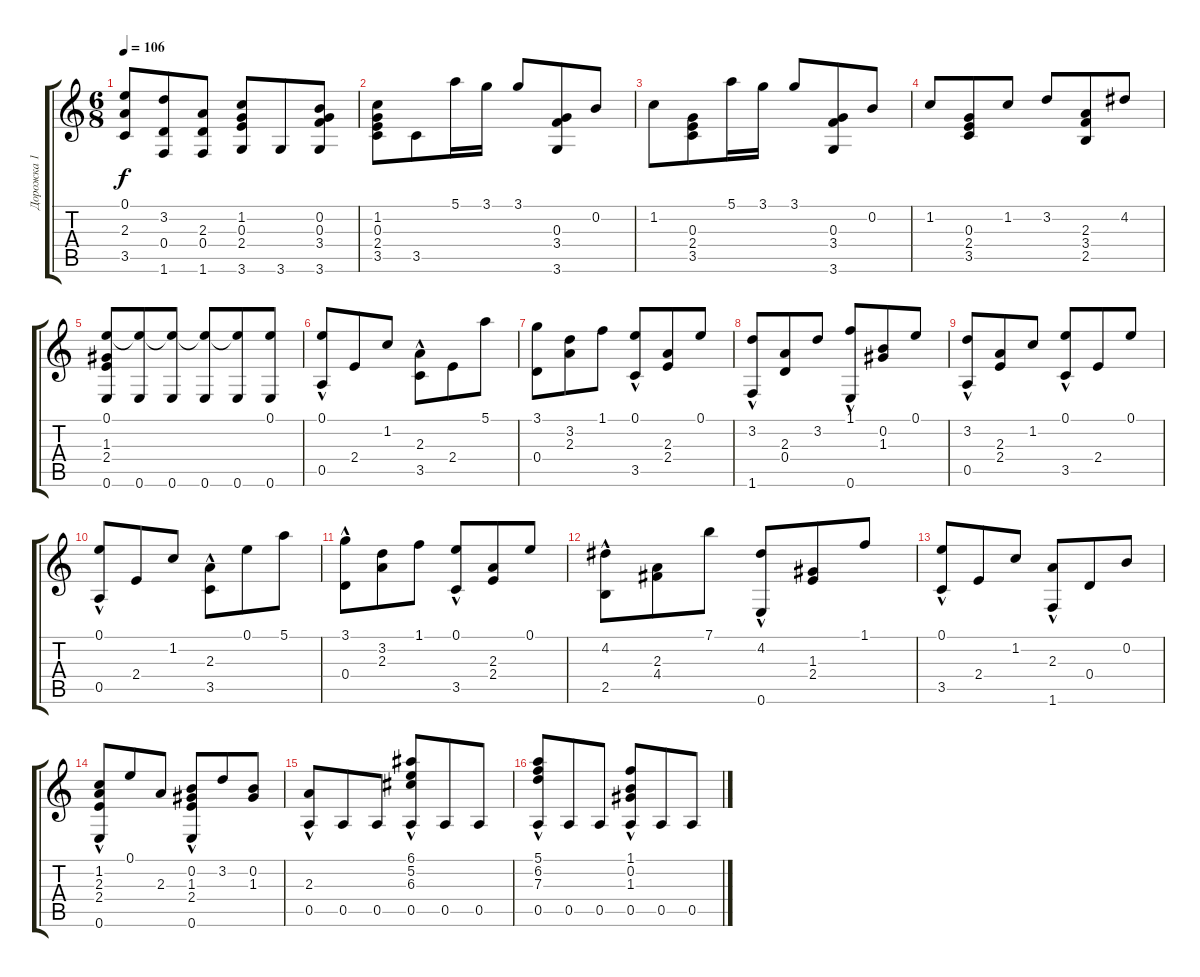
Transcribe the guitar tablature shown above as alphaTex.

\track ("Дорожка 1" "Дорожка 1") {instrument acousticguitarnylon}
\staff {score tabs}
\tuning (E4 B3 G3 D3 A2 E2) {hide}
\ts (6 8)
\tempo 106
\clef g2
\ks c
(0.1 2.3 3.5).8{dy f} (3.2 0.4 1.6).8 (2.3 0.4 1.6).8 (1.2 0.3 2.4 3.6).8 3.6.8 (0.2 0.3 3.4 3.6).8 |
(1.2 0.3 2.4 3.5).8 3.5.8 5.1.16 3.1.16 3.1.8 (0.3 3.4 3.6).8 0.2.8 |
1.2.8 (0.3 2.4 3.5).8 5.1.16 3.1.16 3.1.8 (0.3 3.4 3.6).8 0.2.8 |
1.2.8 (0.3 2.4 3.5).8 1.2.8 3.2.8 (2.3 3.4 2.5).8 4.2.8 |
(0.1 1.3 2.4 0.6).8 (0.1{t} 0.6).8 (0.1{t} 0.6).8 (0.1{t} 0.6).8 (0.1{t} 0.6).8 (0.1 0.6).8 |
(0.1 0.5{hac}).8 2.4.8 1.2.8 (2.3 3.5{hac}).8 2.4.8 5.1.8 |
(3.1 0.4).8 (3.2 2.3).8 1.1.8 (0.1 3.5{hac}).8 (2.3 2.4).8 0.1.8 |
(3.2 1.6{hac}).8 (2.3 0.4).8 3.2.8 (1.1 0.6{hac}).8 (0.2 1.3).8 0.1.8 |
(3.2 0.5{hac}).8 (2.3 2.4).8 1.2.8 (0.1 3.5{hac}).8 2.4.8 0.1.8 |
(0.1 0.5{hac}).8 2.4.8 1.2.8 (2.3 3.5{hac}).8 0.1.8 5.1.8 |
(3.1 0.4{hac}).8 (3.2 2.3).8 1.1.8 (0.1 3.5{hac}).8 (2.3 2.4).8 0.1.8 |
(4.2 2.5{hac}).8 (2.3 4.4).8 7.1.8 (4.2 0.6{hac}).8 (1.3 2.4).8 1.1.8 |
(0.1 3.5{hac}).8 2.4.8 1.2.8 (2.3 1.6{hac}).8 0.4.8 0.2.8 |
(1.2 2.3 2.4 0.6{hac}).8 0.1.8 2.3.8 (0.2 1.3 2.4 0.6{hac}).8 3.2.8 (0.2 1.3).8 |
(2.3{hac} 0.5).8 0.5.8 0.5.8 (6.1{hac} 5.2{hac} 6.3{hac} 0.5).8 0.5.8 0.5.8 |
(5.1{hac} 6.2{hac} 7.3{hac} 0.5).8 0.5.8 0.5.8 (1.1{hac} 0.2{hac} 1.3{hac} 0.5).8 0.5.8 0.5.8
